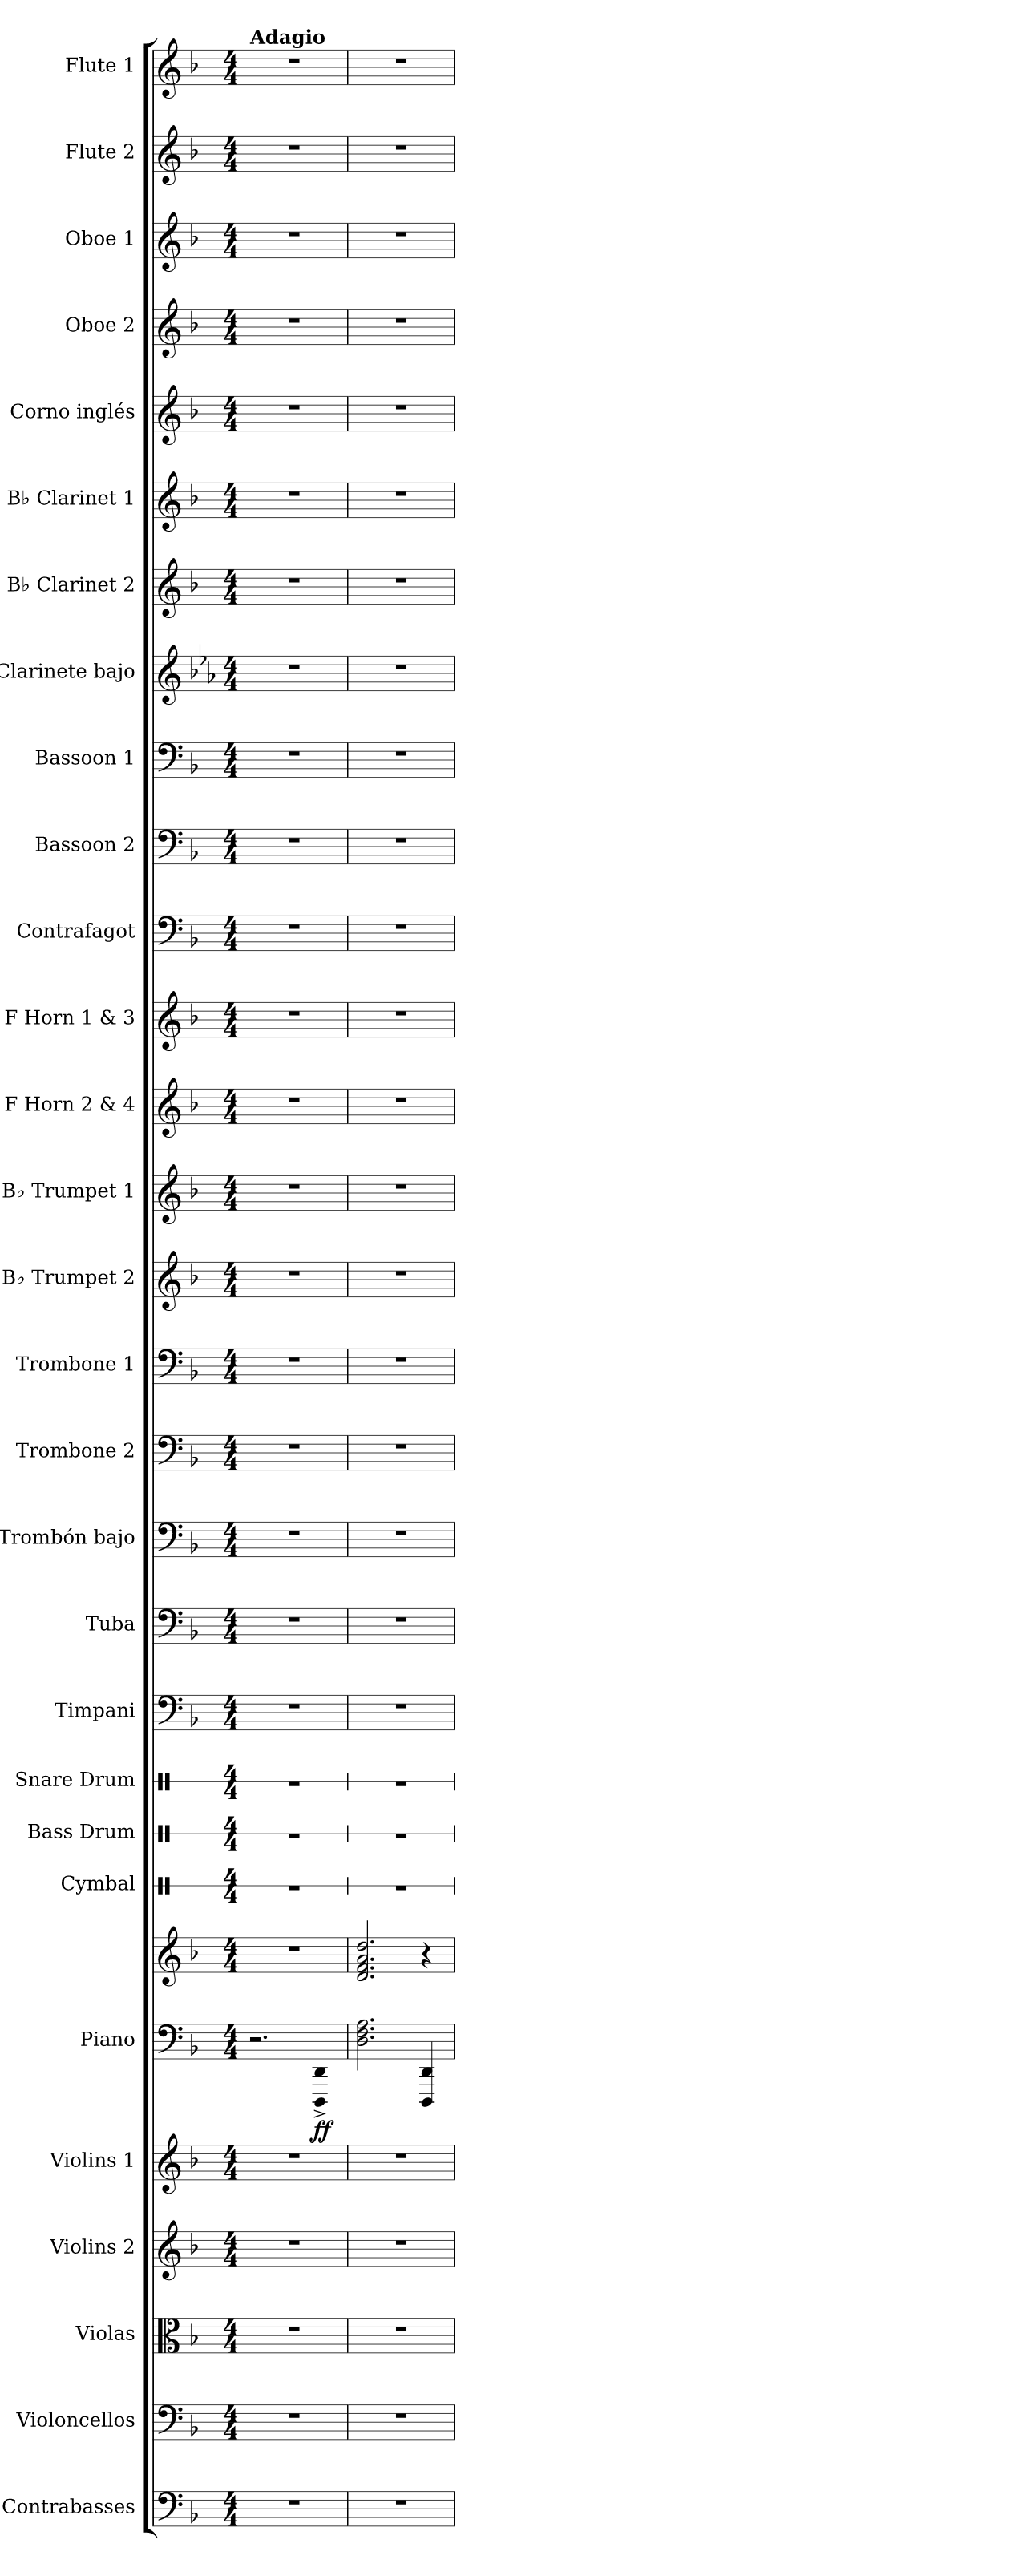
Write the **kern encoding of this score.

**kern	**kern	**kern	**kern	**kern	**kern	**kern	**dynam	**kern	**kern	**kern	**kern	**kern	**kern	**kern	**kern	**kern	**kern	**kern	**kern	**kern	**kern	**kern	**kern	**kern	**kern	**kern	**kern	**kern	**kern	**kern
*part29	*part28	*part27	*part26	*part25	*part24	*part24	*part24	*part23	*part22	*part21	*part20	*part19	*part18	*part17	*part16	*part15	*part14	*part13	*part12	*part11	*part10	*part9	*part8	*part7	*part6	*part5	*part4	*part3	*part2	*part1
*staff30	*staff29	*staff28	*staff27	*staff26	*staff25	*staff24	*staff24/25	*staff23	*staff22	*staff21	*staff20	*staff19	*staff18	*staff17	*staff16	*staff15	*staff14	*staff13	*staff12	*staff11	*staff10	*staff9	*staff8	*staff7	*staff6	*staff5	*staff4	*staff3	*staff2	*staff1
*I"Contrabasses	*I"Violoncellos	*I"Violas	*I"Violins 2	*I"Violins 1	*I"Piano	*	*	*I"Cymbal	*I"Bass Drum	*I"Snare Drum	*I"Timpani	*I"Tuba	*I"Trombón bajo	*I"Trombone 2	*I"Trombone 1	*I"B♭ Trumpet 2	*I"B♭ Trumpet 1	*I"F Horn 2 &amp; 4	*I"F Horn 1 &amp; 3	*I"Contrafagot	*I"Bassoon 2	*I"Bassoon 1	*I"Clarinete bajo	*I"B♭ Clarinet 2	*I"B♭ Clarinet 1	*I"Corno inglés	*I"Oboe 2	*I"Oboe 1	*I"Flute 2	*I"Flute 1
*I'Cbs.	*I'Vcs.	*I'Vlas.	*I'Vlns. 2	*I'Vlns. 1	*I'Pno.	*	*	*I'Cym.	*I'B. Dr.	*I'Sn. Dr.	*I'Timp.	*I'Tba.	*I'Tbn. B.	*I'Tbn. 2	*I'Tbn. 1	*I'B♭ Tpt. 2	*I'B♭ Tpt. 1	*I'F Hn. 2 4	*I'F Hn. 1 3	*I'Cfag.	*I'Bsn. 2	*I'Bsn. 1	*I'Cl. B.	*I'B♭ Cl. 2	*I'B♭ Cl. 1	*I'Cor. Ingl.	*I'Ob. 2	*I'Ob. 1	*I'Fl. 2	*I'Fl. 1
*	*	*	*	*	*	*	*	*stria1	*stria1	*stria1	*	*	*	*	*	*	*	*	*	*	*	*	*	*	*	*	*	*	*	*
*clefF4	*clefF4	*clefC3	*clefG2	*clefG2	*clefF4	*clefG2	*	*clefX	*clefX	*clefX	*clefF4	*clefF4	*clefF4	*clefF4	*clefF4	*clefG2	*clefG2	*clefG2	*clefG2	*clefF4	*clefF4	*clefF4	*clefG2	*clefG2	*clefG2	*clefG2	*clefG2	*clefG2	*clefG2	*clefG2
*ITrd7c12	*	*	*	*	*	*	*	*	*	*	*	*	*	*	*	*ITrd1c2	*ITrd1c2	*ITrd4c7	*ITrd4c7	*ITrd7c12	*	*	*ITrd8c14	*ITrd1c2	*ITrd1c2	*ITrd4c7	*	*	*	*
*k[b-]	*k[b-]	*k[b-]	*k[b-]	*k[b-]	*k[b-]	*k[b-]	*	*k[]	*k[]	*k[]	*k[b-]	*k[b-]	*k[b-]	*k[b-]	*k[b-]	*k[b-e-a-]	*k[b-e-a-]	*k[b-e-]	*k[b-e-]	*k[b-]	*k[b-]	*k[b-]	*k[b-e-a-]	*k[b-e-a-]	*k[b-e-a-]	*k[b-e-]	*k[b-]	*k[b-]	*k[b-]	*k[b-]
*M4/4	*M4/4	*M4/4	*M4/4	*M4/4	*M4/4	*M4/4	*	*M4/4	*M4/4	*M4/4	*M4/4	*M4/4	*M4/4	*M4/4	*M4/4	*M4/4	*M4/4	*M4/4	*M4/4	*M4/4	*M4/4	*M4/4	*M4/4	*M4/4	*M4/4	*M4/4	*M4/4	*M4/4	*M4/4	*M4/4
=1	=1	=1	=1	=1	=1	=1	=1	=1	=1	=1	=1	=1	=1	=1	=1	=1	=1	=1	=1	=1	=1	=1	=1	=1	=1	=1	=1	=1	=1	=1
!	!	!	!	!	!	!	!	!	!	!	!	!	!	!	!	!	!	!	!	!	!	!	!	!	!	!	!	!	!	!LO:TX:a:B:t=Adagio
1r	1r	1r	1r	1r	2.r	1r	.	1r	1r	1r	1r	1r	1r	1r	1r	1r	1r	1r	1r	1r	1r	1r	1r	1r	1r	1r	1r	1r	1r	1r
!	!	!	!	!	!	!	!LO:DY:b=2	!	!	!	!	!	!	!	!	!	!	!	!	!	!	!	!	!	!	!	!	!	!	!
.	.	.	.	.	4DDD/^ 4DD/^	.	ff	.	.	.	.	.	.	.	.	.	.	.	.	.	.	.	.	.	.	.	.	.	.	.
=2	=2	=2	=2	=2	=2	=2	=2	=2	=2	=2	=2	=2	=2	=2	=2	=2	=2	=2	=2	=2	=2	=2	=2	=2	=2	=2	=2	=2	=2	=2
1r	1r	1r	1r	1r	2.D\ 2.F\ 2.A\	2.d/ 2.f/ 2.a/ 2.dd/	.	1r	1r	1r	1r	1r	1r	1r	1r	1r	1r	1r	1r	1r	1r	1r	1r	1r	1r	1r	1r	1r	1r	1r
.	.	.	.	.	4DDD/ 4DD/	4r	.	.	.	.	.	.	.	.	.	.	.	.	.	.	.	.	.	.	.	.	.	.	.	.
=	=	=	=	=	=	=	=	=	=	=	=	=	=	=	=	=	=	=	=	=	=	=	=	=	=	=	=	=	=	=
*-	*-	*-	*-	*-	*-	*-	*-	*-	*-	*-	*-	*-	*-	*-	*-	*-	*-	*-	*-	*-	*-	*-	*-	*-	*-	*-	*-	*-	*-	*-
